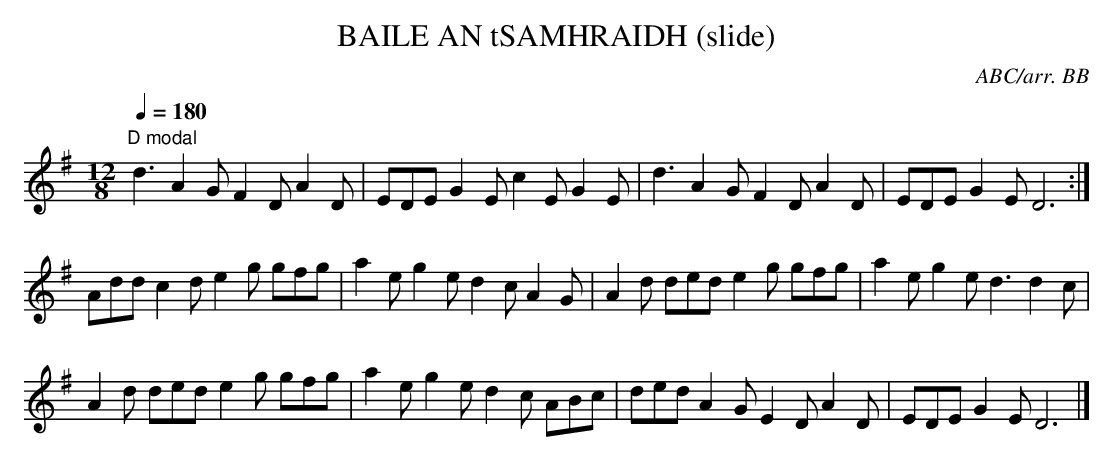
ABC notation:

X:1
T:BAILE AN tSAMHRAIDH (slide)
C:ABC/arr. BB
Q:1/4=180
'Ballintoura,' etc. This particular setting is D modal; others are
usually E minor.
L:1/8
M:12/8
K:G
"D modal"
d3 A2G F2D A2D|EDE G2E c2E G2E|\
d3 A2 G F2 D A2 D|EDE G2 E D6:|
Add c2 d e2 g gfg|a2 e g2 e d2 c A2 G|\
A2 d ded e2 g gfg|a2 e g2 e d3 d2 c|
A2 d ded e2 g gfg|a2 e g2 e d2 c ABc|\
ded A2 G E2 D A2D|EDE G2 E D6|]
